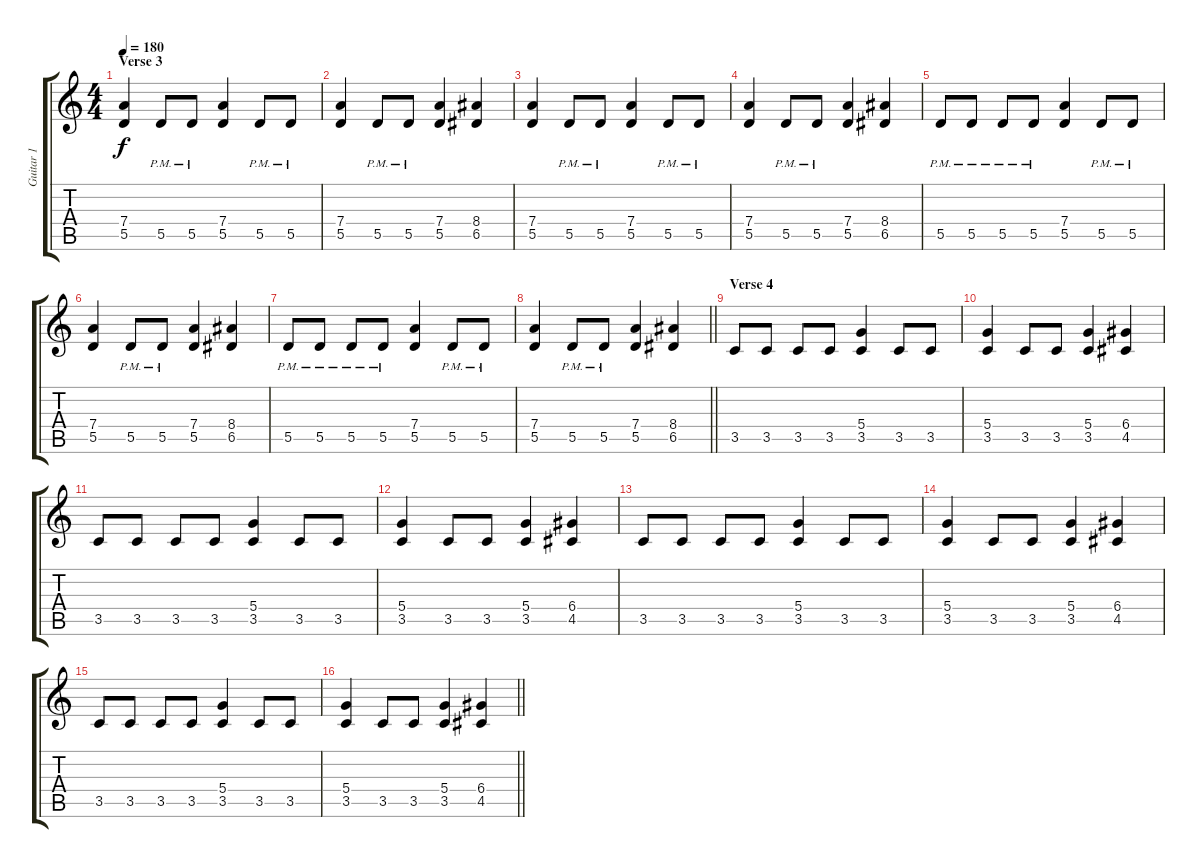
\track ("Guitar 1" "Guitar 1") {instrument distortionguitar}
\staff {score tabs}
\tuning (E4 B3 G3 D3 A2 E2) {hide}
\ts (4 4)
\section ("" "Verse 3")
\tempo 180
\clef g2
\ks c
(7.4 5.5).4{dy f} 5.5{pm}.8 5.5{pm}.8 (7.4 5.5).4 5.5{pm}.8 5.5{pm}.8 |
(7.4 5.5).4 5.5{pm}.8 5.5{pm}.8 (7.4 5.5).4 (8.4 6.5).4 |
(7.4 5.5).4 5.5{pm}.8 5.5{pm}.8 (7.4 5.5).4 5.5{pm}.8 5.5{pm}.8 |
(7.4 5.5).4 5.5{pm}.8 5.5{pm}.8 (7.4 5.5).4 (8.4 6.5).4 |
5.5{pm}.8 5.5{pm}.8 5.5{pm}.8 5.5{pm}.8 (7.4 5.5).4 5.5{pm}.8 5.5{pm}.8 |
(7.4 5.5).4 5.5{pm}.8 5.5{pm}.8 (7.4 5.5).4 (8.4 6.5).4 |
5.5{pm}.8 5.5{pm}.8 5.5{pm}.8 5.5{pm}.8 (7.4 5.5).4 5.5{pm}.8 5.5{pm}.8 |
\barLineRight lightlight
(7.4 5.5).4 5.5{pm}.8 5.5{pm}.8 (7.4 5.5).4 (8.4 6.5).4 |
\section ("" "Verse 4")
3.5.8 3.5.8 3.5.8 3.5.8 (5.4 3.5).4 3.5.8 3.5.8 |
(5.4 3.5).4 3.5.8 3.5.8 (5.4 3.5).4 (6.4 4.5).4 |
3.5.8 3.5.8 3.5.8 3.5.8 (5.4 3.5).4 3.5.8 3.5.8 |
(5.4 3.5).4 3.5.8 3.5.8 (5.4 3.5).4 (6.4 4.5).4 |
3.5.8 3.5.8 3.5.8 3.5.8 (5.4 3.5).4 3.5.8 3.5.8 |
(5.4 3.5).4 3.5.8 3.5.8 (5.4 3.5).4 (6.4 4.5).4 |
3.5.8 3.5.8 3.5.8 3.5.8 (5.4 3.5).4 3.5.8 3.5.8 |
\barLineRight lightlight
(5.4 3.5).4 3.5.8 3.5.8 (5.4 3.5).4 (6.4 4.5).4
